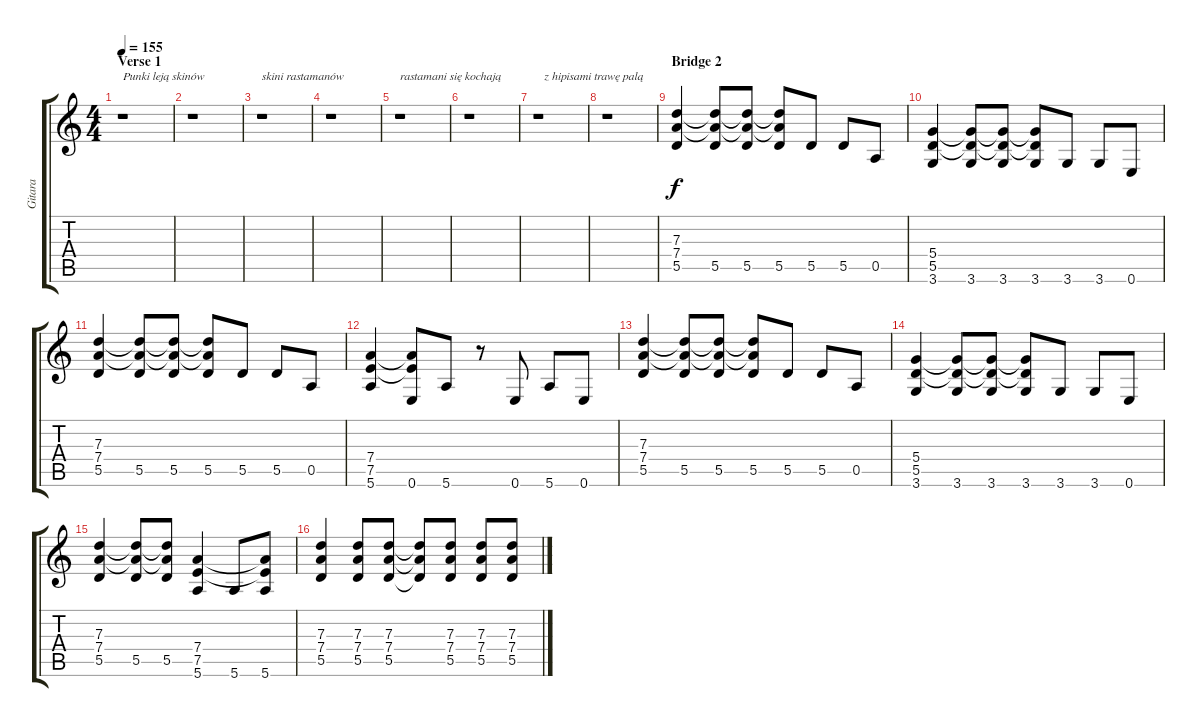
\track ("Gitara     - Kefir" "Gitara    ") {instrument distortionguitar}
\staff {score tabs}
\tuning (E4 B3 G3 D3 A2 E2) {hide}
\ts (4 4)
\section ("" "Verse 1")
\tempo 155
\clef g2
\ks c
r.1{txt "Punki leją skinów" dy f} |
r.1 |
r.1{txt "skini rastamanów"} |
r.1 |
r.1{txt "rastamani się kochają"} |
r.1 |
r.1{txt "  z hipisami trawę palą"} |
r.1 |
\section ("" "Bridge 2")
(7.3 7.4 5.5).4 (7.3{t} 7.4{t} 5.5).8 (7.3{t} 7.4{t} 5.5).8 (7.3{t} 7.4{t} 5.5).8 5.5.8 5.5.8 0.5.8 |
(5.4 5.5 3.6).4 (5.4{t} 5.5{t} 3.6).8 (5.4{t} 5.5{t} 3.6).8 (5.4{t} 5.5{t} 3.6).8 3.6.8 3.6.8 0.6.8 |
(7.3 7.4 5.5).4 (7.3{t} 7.4{t} 5.5).8 (7.3{t} 7.4{t} 5.5).8 (7.3{t} 7.4{t} 5.5).8 5.5.8 5.5.8 0.5.8 |
(7.4 7.5 5.6).4 (7.4{t} 7.5{t} 0.6).8 5.6.8 r.8 0.6.8 5.6.8 0.6.8 |
(7.3 7.4 5.5).4 (7.3{t} 7.4{t} 5.5).8 (7.3{t} 7.4{t} 5.5).8 (7.3{t} 7.4{t} 5.5).8 5.5.8 5.5.8 0.5.8 |
(5.4 5.5 3.6).4 (5.4{t} 5.5{t} 3.6).8 (5.4{t} 5.5{t} 3.6).8 (5.4{t} 5.5{t} 3.6).8 3.6.8 3.6.8 0.6.8 |
(7.3 7.4 5.5).4 (7.3{t} 7.4{t} 5.5).8 (7.3{t} 7.4{t} 5.5).8 (7.4 7.5 5.6).4 5.6.8 (7.4{t} 7.5{t} 5.6).8 |
(7.3 7.4 5.5).4 (7.3 7.4 5.5).8 (7.3 7.4 5.5).8 (7.3{t} 7.4{t} 5.5{t}).8 (7.3 7.4 5.5).8 (7.3 7.4 5.5).8 (7.3 7.4 5.5).8
